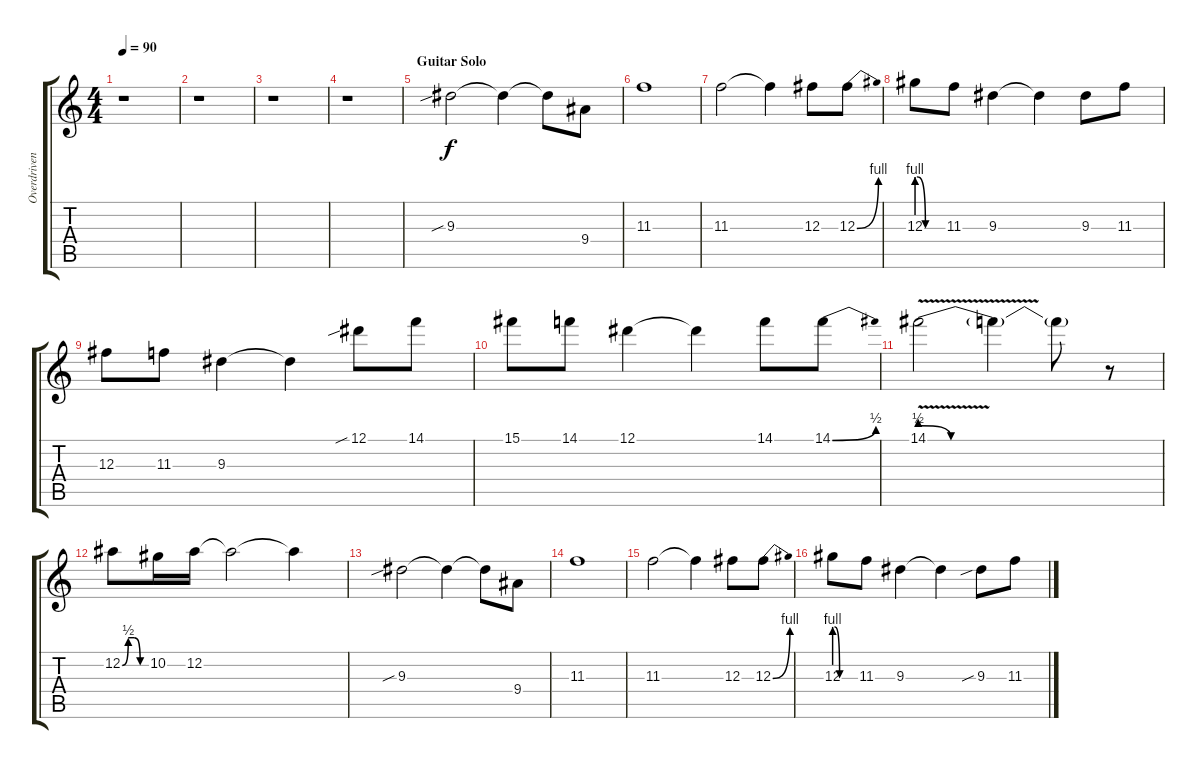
\track ("Overdriven guitar" "Overdriven") {instrument overdrivenguitar}
\staff {score tabs}
\tuning (Eb4 Bb3 Gb3 Db3 Ab2 Eb2) {hide}
\ts (4 4)
\tempo 90
\clef g2
\ks c
r.1{dy f} |
r.1 |
r.1 |
r.1 |
\section ("" "Guitar Solo")
9.3{sib}.2 9.3{t}.4 9.3{t}.8 9.4.8 |
11.3.1 |
11.3.2 11.3{t}.4 12.3.8 12.3{be (bend 0 0 60 4)}.8 |
12.3{be (custom 0 4 20 0 30 0 40 0 60 0)}.8 11.3.8 9.3.4 9.3{t}.4 9.3.8 11.3.8 |
12.3.8 11.3.8 9.3.4 9.3{t}.4 12.1{sib}.8 14.1.8 |
15.1.8 14.1.8 12.1.4 12.1{t}.4 14.1.8 14.1{be (bend 0 0 60 2)}.8 |
14.1{be (custom 0 2 10 0 15 0 20 0 25 0 30 0 35 0 40 0 60 0) v}.2 14.1{t}.4 14.1{t}.8 r.8 |
12.2{be (custom 0 0 15 2 30 2 45 0 60 0)}.8 10.2.16 12.2.16 12.2{t}.2 12.2{t}.4 |
9.3{sib}.2 9.3{t}.4 9.3{t}.8 9.4.8 |
11.3.1 |
11.3.2 11.3{t}.4 12.3.8 12.3{be (bend 0 0 60 4)}.8 |
12.3{be (custom 0 4 15 0 25 0 30 0 40 0 60 0)}.8 11.3.8 9.3.4 9.3{t}.4 9.3{sib}.8 11.3.8
